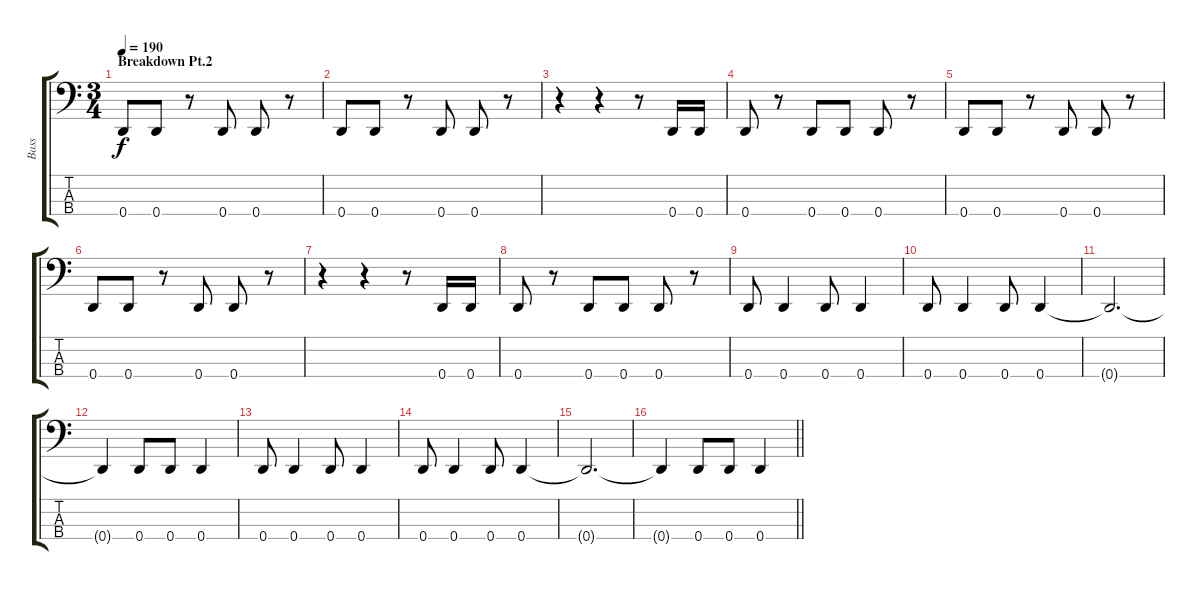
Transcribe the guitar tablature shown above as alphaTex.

\track ("Bass" "Bass") {instrument electricbassfinger}
\staff {score tabs}
\tuning (G2 D2 A1 D1) {hide}
\ts (3 4)
\section ("" "Breakdown Pt.2")
\tempo 190
\clef f4
\ks c
0.4.8{dy f} 0.4.8 r.8 0.4.8 0.4.8 r.8 |
0.4.8 0.4.8 r.8 0.4.8 0.4.8 r.8 |
r.4 r.4 r.8 0.4.16 0.4.16 |
0.4.8 r.8 0.4.8 0.4.8 0.4.8 r.8 |
0.4.8 0.4.8 r.8 0.4.8 0.4.8 r.8 |
0.4.8 0.4.8 r.8 0.4.8 0.4.8 r.8 |
r.4 r.4 r.8 0.4.16 0.4.16 |
0.4.8 r.8 0.4.8 0.4.8 0.4.8 r.8 |
0.4.8 0.4.4 0.4.8 0.4.4 |
0.4.8 0.4.4 0.4.8 0.4.4 |
0.4{t}.2{d} |
0.4{t}.4 0.4.8 0.4.8 0.4.4 |
0.4.8 0.4.4 0.4.8 0.4.4 |
0.4.8 0.4.4 0.4.8 0.4.4 |
0.4{t}.2{d} |
\barLineRight lightlight
0.4{t}.4 0.4.8 0.4.8 0.4.4
